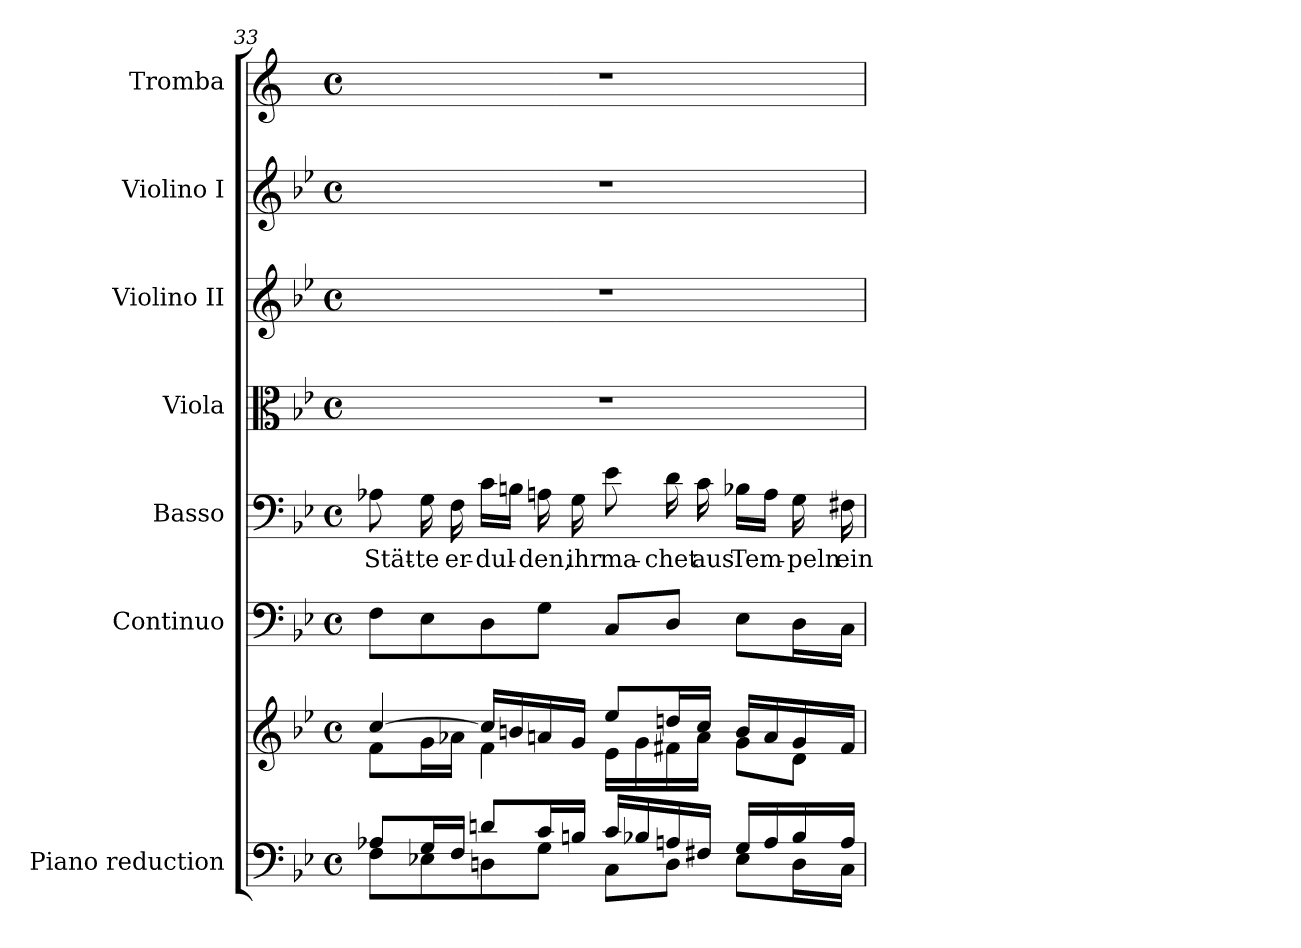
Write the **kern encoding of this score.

**kern	**kern	**kern	**kern	**text	**kern	**kern	**kern	**kern
*part7	*part7	*part6	*part5	*part5	*part4	*part3	*part2	*part1
*staff8	*staff7	*staff6	*staff5	*staff5	*staff4	*staff3	*staff2	*staff1
*I"Piano reduction	*	*I"Continuo	*I"Basso	*	*I"Viola	*I"Violino II	*I"Violino I	*I"Tromba
*I'Pno	*	*	*	*	*	*	*	*
!!LO:LB:g=z
*clefF4	*clefG2	*clefF4	*clefF4	*	*clefC3	*clefG2	*clefG2	*clefG2
*	*	*	*	*	*	*	*	*ITrd1c2
*k[b-e-]	*k[b-e-]	*k[b-e-]	*k[b-e-]	*	*k[b-e-]	*k[b-e-]	*k[b-e-]	*k[b-e-]
*M4/4	*M4/4	*M4/4	*M4/4	*	*M4/4	*M4/4	*M4/4	*M4/4
*met(c)	*met(c)	*met(c)	*met(c)	*	*met(c)	*met(c)	*met(c)	*met(c)
=33	=33	=33	=33	=33	=33	=33	=33	=33
*^	*^	*	*	*	*	*	*	*
!	!	!	!	!	!	!LO:LY:b	!	!	!	!
8A-X/L	8F\L	[4cc/	8f\L	8F\L	8A-X\	Stät-	1r	1r	1r	1r
!	!	!	!	!	!	!LO:LY:b	!	!	!	!
16G/L	8E-X\	.	16g\L	8E-\	16G\	te	.	.	.	.
!	!	!	!	!	!	!LO:LY:b	!	!	!	!
16F/JJ	.	.	16a-X\JJ	.	16F\	er-	.	.	.	.
!	!	!	!	!	!	!LO:LY:b	!	!	!	!
8dn/L	8Dn\	16cc/LL]	4f\	8D\	16c\LL	dul-	.	.	.	.
.	.	16bn/	.	.	16Bn\JJ	.	.	.	.	.
!	!	!	!	!	!	!LO:LY:b	!	!	!	!
16c/L	8G\J	16ani/	.	8G\J	16An\	-den,	.	.	.	.
!	!	!	!	!	!	!LO:LY:b	!	!	!	!
16Bn/JJ	.	16g/JJ	.	.	16G\	ihr	.	.	.	.
!	!	!	!	!	!	!LO:LY:b	!	!	!	!
16c/LL	8C\L	8ee-/L	16e-\LL	8C/L	8e-\	ma-	.	.	.	.
16B-X/	.	.	16g\	.	.	.	.	.	.	.
!	!	!	!	!	!	!LO:LY:b	!	!	!	!
16An/	8D\J	16ddn/L	16f#X\	8D/J	16d\	chet	.	.	.	.
!	!	!	!	!	!	!LO:LY:b	!	!	!	!
16F#X/JJ	.	16cc/JJ	16a\JJ	.	16c\	aus	.	.	.	.
!	!	!	!	!	!	!LO:LY:b	!	!	!	!
16G/LL	8E-\L	16b/LL	8g\L	8E-\L	16B-X\LL	Tem-	.	.	.	.
16A/	.	16a/	.	.	16A\JJ	.	.	.	.	.
!	!	!	!	!	!	!LO:LY:b	!	!	!	!
16B-/	16D\L	16g/	8d\J	16D\L	16G\	-peln	.	.	.	.
!	!	!	!	!	!	!LO:LY:b	!	!	!	!
16A/JJ	16C\JJ	16f#/JJ	.	16C\JJ	16F#X\	ein	.	.	.	.
*v	*v	*	*	*	*	*	*	*	*	*
*	*v	*v	*	*	*	*	*	*	*
=	=	=	=	=	=	=	=	=
*-	*-	*-	*-	*-	*-	*-	*-	*-
